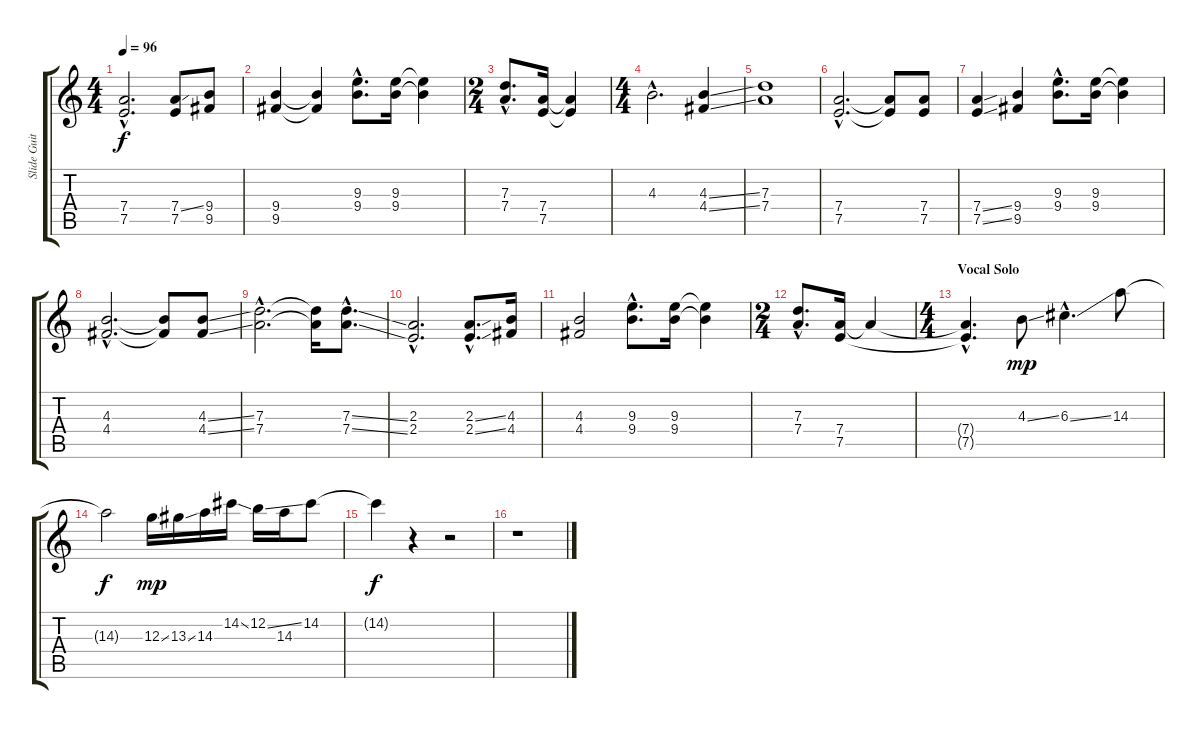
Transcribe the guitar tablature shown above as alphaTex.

\track ("Slide Guitar" "Slide Guit") {instrument distortionguitar}
\staff {score tabs}
\tuning (E4 B3 G3 D3 A2 E2) {hide}
\ts (4 4)
\tempo 96
\clef g2
\ks c
(7.4{hac} 7.5{hac}).2{d dy f} (7.4{ss} 7.5).8 (9.4 9.5).8 |
(9.4 9.5).4 (9.4{t} 9.5{t}).4 (9.3{hac} 9.4{hac}).8{d} (9.3 9.4).16 (9.3{t} 9.4{t}).4 |
\ts (2 4)
(7.3{hac} 7.4{hac}).8{d} (7.4 7.5).16 (7.4{t} 7.5{t}).4 |
\ts (4 4)
4.3{hac}.2{d} (4.3{ss} 4.4{ss}).4 |
(7.3 7.4).1 |
(7.4{hac} 7.5{hac}).2{d} (7.4{t} 7.5{t}).8 (7.4 7.5).8 |
(7.4{ss} 7.5{ss}).4 (9.4 9.5).4 (9.3{hac} 9.4{hac}).8{d} (9.3 9.4).16 (9.3{t} 9.4{t}).4 |
(4.3{hac} 4.4{hac}).2{d} (4.3{t} 4.4{t}).8 (4.3{ss} 4.4{ss}).8 |
(7.3{hac} 7.4{hac}).2{d} (7.3{t} 7.4{t}).16 (7.3{ss hac} 7.4{ss hac}).8{d} |
(2.3{hac} 2.4{hac}).2{d} (2.3{ss hac} 2.4{ss hac}).8{d} (4.3 4.4).16 |
(4.3 4.4).2 (9.3{hac} 9.4{hac}).8{d} (9.3 9.4).16 (9.3{t} 9.4{t}).4 |
\ts (2 4)
(7.3{hac} 7.4{hac}).8{d} (7.4 7.5).16 7.4{t}.4 |
\ts (4 4)
\section ("" "Vocal Solo")
(7.4{hac t} 7.5{hac t}).4{d} 4.3{ss}.8{dy mp} 6.3{ss hac}.4{d} 14.3.8 |
14.3{t}.2{dy f} 12.3{ss}.16{dy mp} 13.3{ss}.16 14.3.16 14.2{ss}.16 12.2{ss}.16 14.3.16 14.2.8 |
14.2{t}.4{dy f} r.4 r.2 |
r.1
